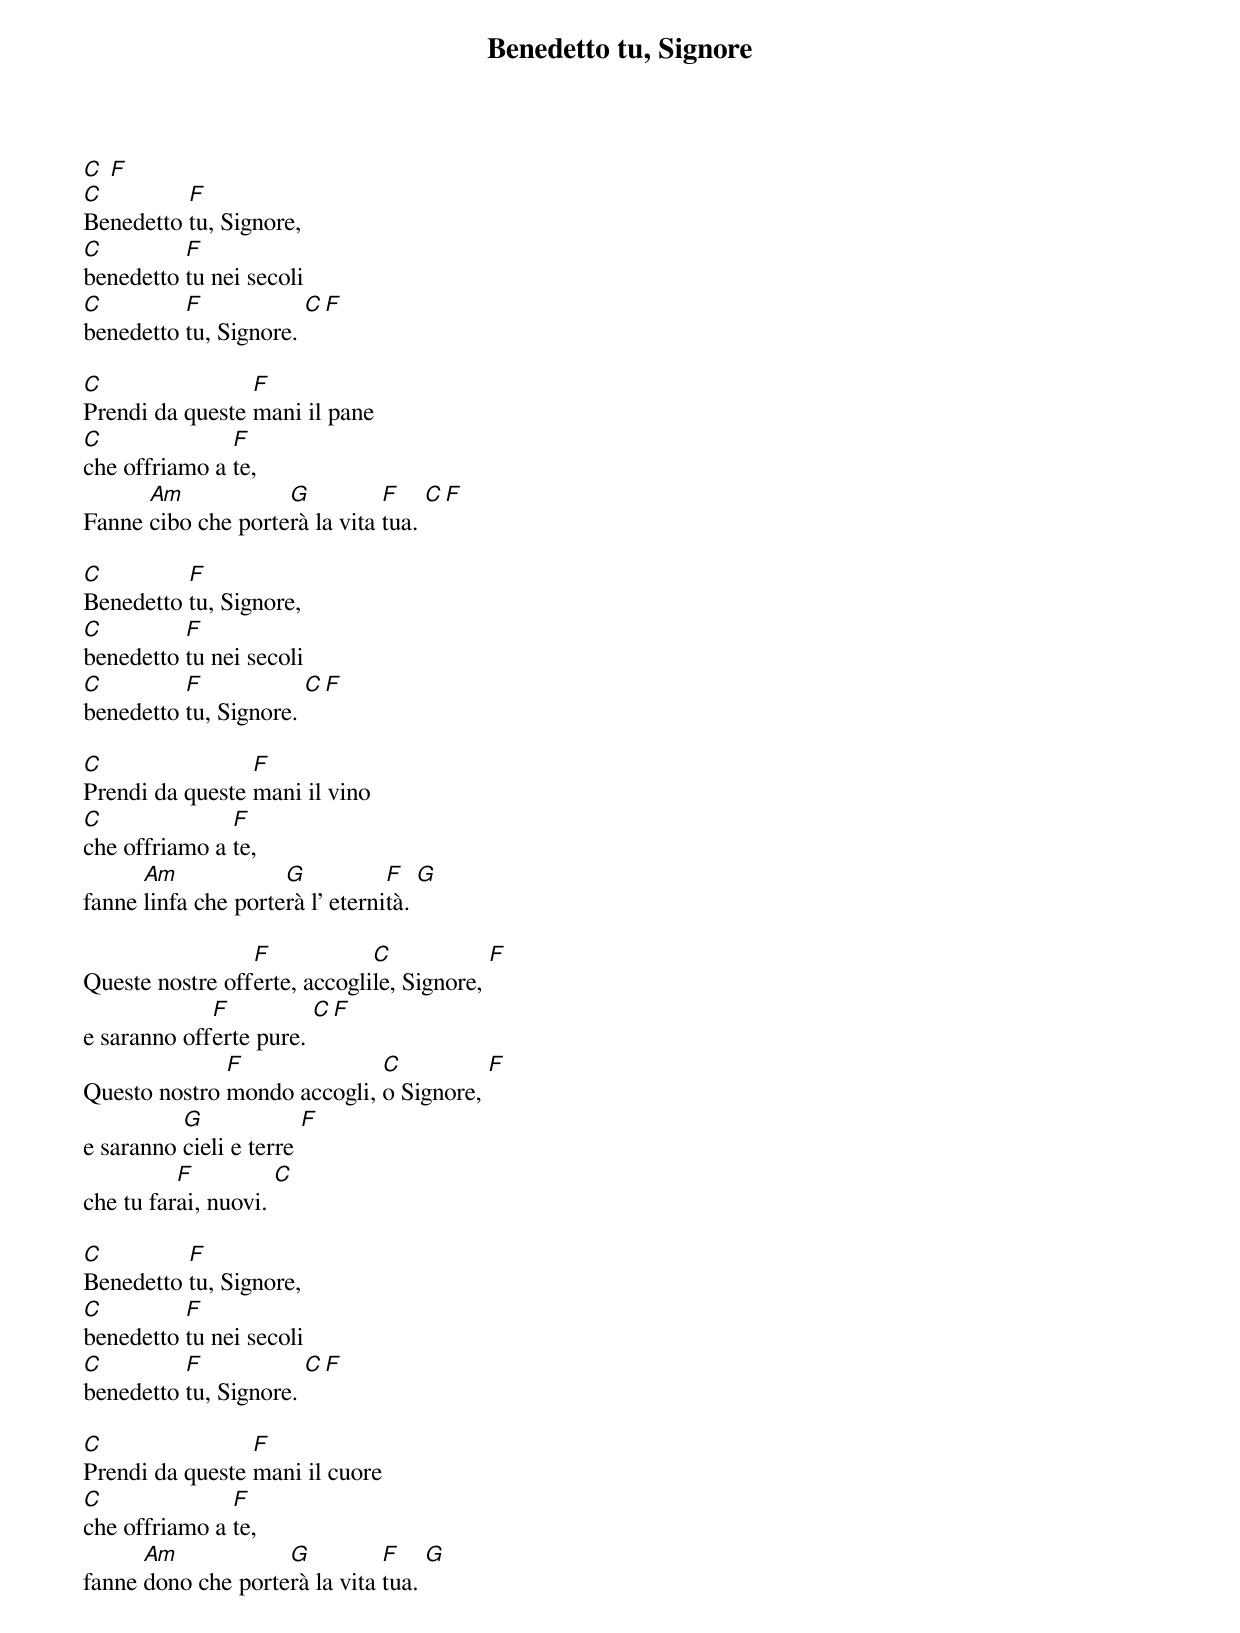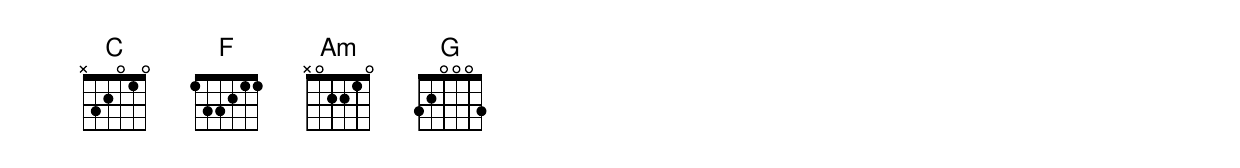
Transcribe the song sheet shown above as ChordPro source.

{title: Benedetto tu, Signore}

[C] [F]
[C]Benedetto [F]tu, Signore,
[C]benedetto [F]tu nei secoli
[C]benedetto [F]tu, Signore. [C][F]

[C]Prendi da queste [F]mani il pane
[C]che offriamo a [F]te,
Fanne [Am]cibo che porte[G]rà la vita [F]tua. [C][F]

[C]Benedetto [F]tu, Signore,
[C]benedetto [F]tu nei secoli
[C]benedetto [F]tu, Signore. [C][F]

[C]Prendi da queste [F]mani il vino
[C]che offriamo a [F]te,
fanne [Am]linfa che porte[G]rà l’ eterni[F]tà. [G]

Queste nostre off[F]erte, accogli[C]le, Signore, [F]
e saranno off[F]erte pure. [C][F]
Questo nostro [F]mondo accogli, [C]o Signore, [F]
e saranno [G]cieli e terre [F]
che tu far[F]ai, nuovi. [C]

[C]Benedetto [F]tu, Signore,
[C]benedetto [F]tu nei secoli
[C]benedetto [F]tu, Signore. [C][F]

[C]Prendi da queste [F]mani il cuore
[C]che offriamo a [F]te,
fanne [Am]dono che porte[G]rà la vita [F]tua. [G]
